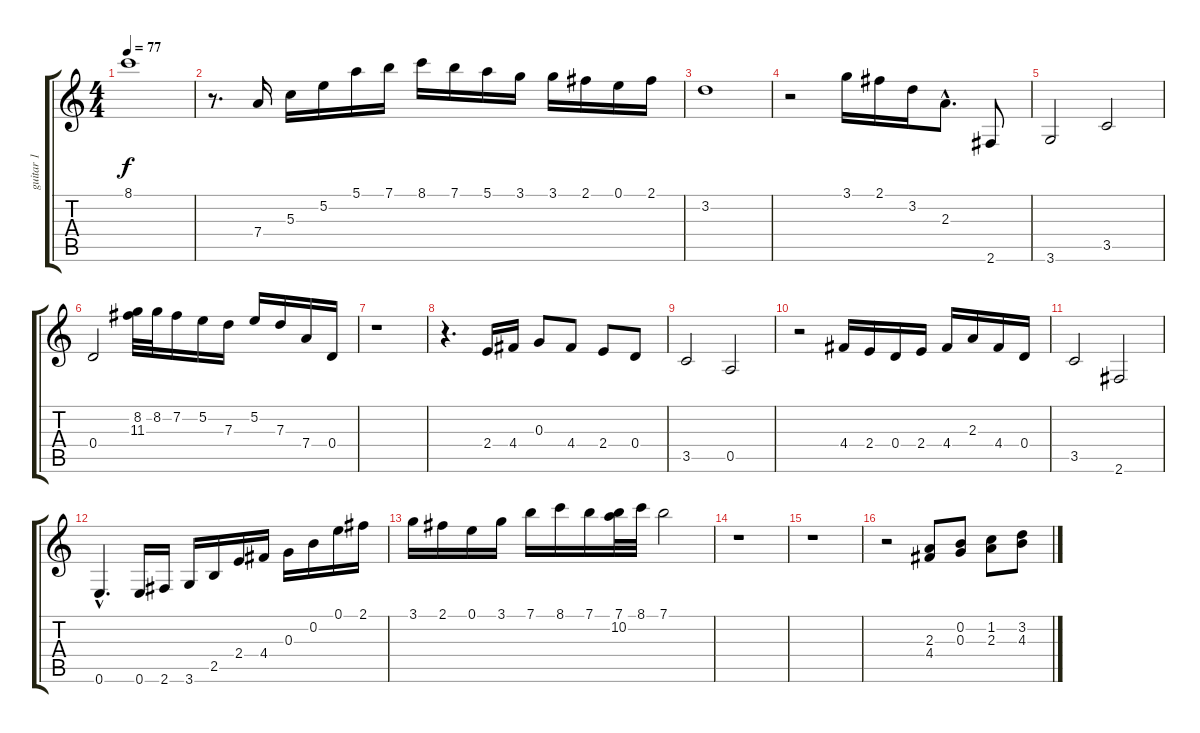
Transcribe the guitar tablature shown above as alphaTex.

\track ("guitar 1" "guitar 1") {instrument acousticguitarnylon}
\staff {score tabs}
\tuning (E4 B3 G3 D3 A2 E2) {hide}
\ts (4 4)
\tempo 77
\clef g2
\ks c
8.1.1{dy f} |
r.8{d} 7.4.16 5.3.16 5.2.16 5.1.16 7.1.16 8.1.16 7.1.16 5.1.16 3.1.16 3.1.16 2.1.16 0.1.16 2.1.16 |
3.2.1 |
r.2 3.1.16 2.1.16 3.2.16 2.3{hac}.8{d} 2.6.8 |
3.6.2 3.5.2 |
0.4.2 (8.2 11.3).32 8.2.32 7.2.16 5.2.16 7.3.16 5.2.16 7.3.16 7.4.16 0.4.16 |
r.1 |
r.4{d} 2.4.16 4.4.16 0.3.8 4.4.8 2.4.8 0.4.8 |
3.5.2 0.5.2 |
r.2 4.4.16 2.4.16 0.4.16 2.4.16 4.4.16 2.3.16 4.4.16 0.4.16 |
3.5.2 2.6.2 |
0.6{hac}.4{d} 0.6.16 2.6.16 3.6.16 2.5.16 2.4.16 4.4.16 0.3.16 0.2.16 0.1.16 2.1.16 |
3.1.16 2.1.16 0.1.16 3.1.16 7.1.16 8.1.16 7.1.16 (7.1 10.2).32 8.1.32 7.1.2 |
r.1 |
r.1 |
r.2 (2.3 4.4).8 (0.2 0.3).8 (1.2 2.3).8 (3.2 4.3).8
